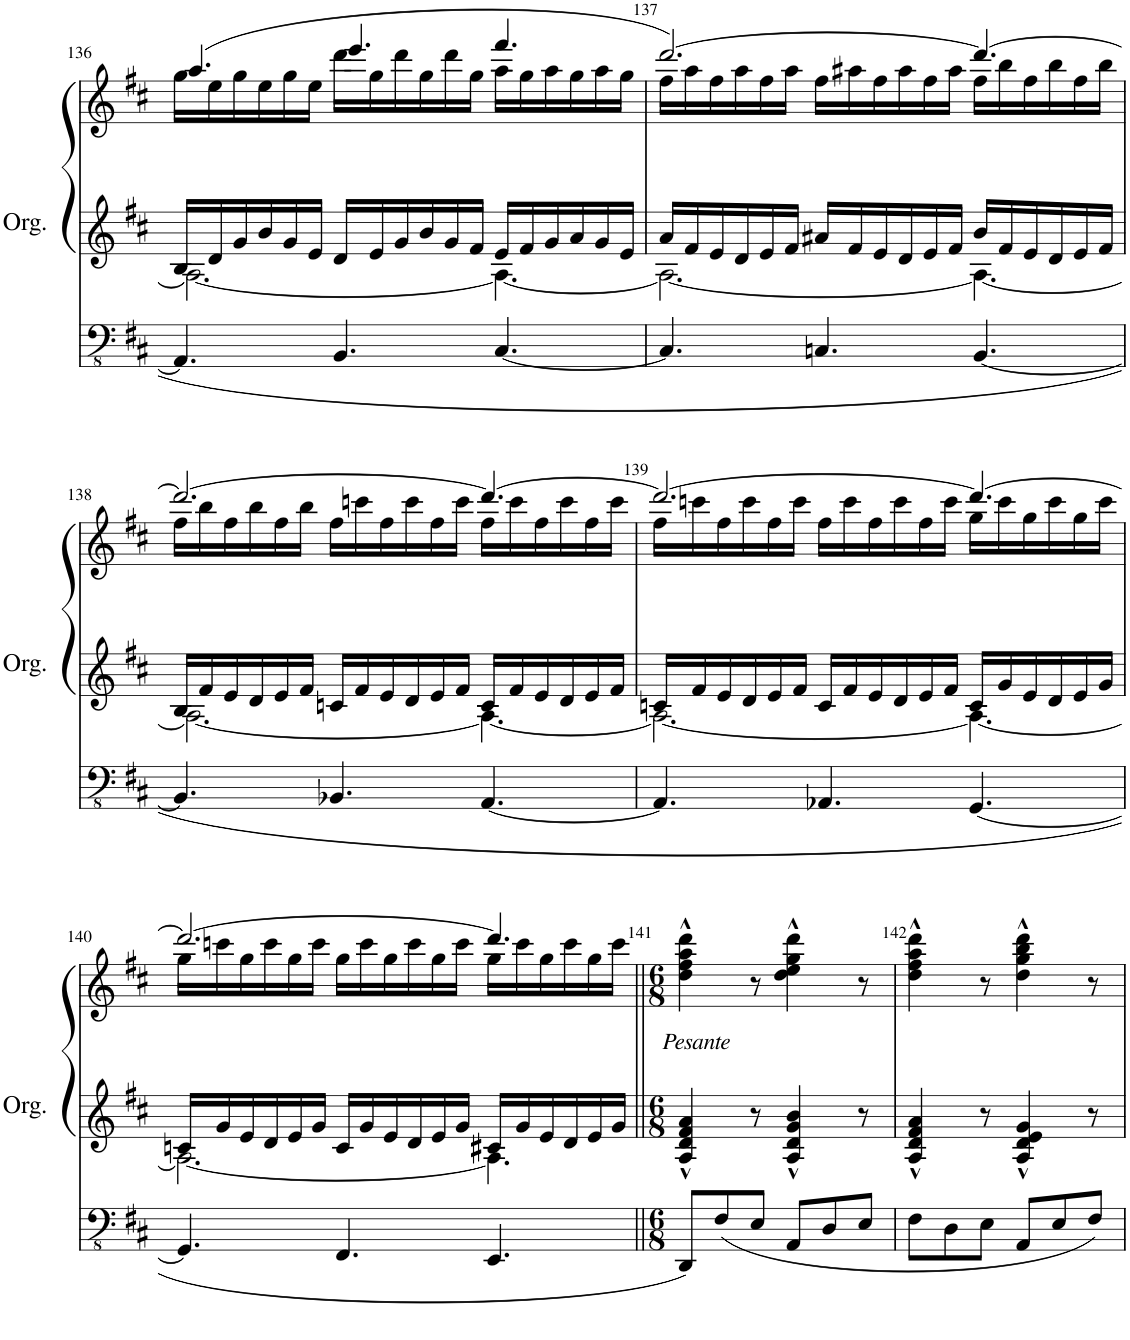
**kern	**kern	**kern
*part1	*part1	*part1
*staff3	*staff2	*staff1
*I"Orgue à tuyaux	*	*
*I'Org.	*	*
!!LO:PB:g=z
*clefFv4	*clefG2	*clefG2
*k[f#c#]	*k[f#c#]	*k[f#c#]
*M9/8	*M9/8	*M9/8
=136	=136	=136
*	*^	*^
4.AAA/]	16B/LL	2.A\_	(4.aa/	16gg\LL
.	16d/	.	.	16ee\
.	16g/	.	.	16gg\
.	16b/	.	.	16ee\
.	16g/	.	.	16gg\
.	16e/JJ	.	.	16ee\JJ
4.BBB/	16d/LL	.	4.eee/	16ddd\LL
.	16e/	.	.	16gg\
.	16g/	.	.	16ddd\
.	16b/	.	.	16gg\
.	16g/	.	.	16ddd\
.	16f#/JJ	.	.	16gg\JJ
[4.CC#/	16e/LL	4.A\_	4.fff#/	16aa\LL
.	16f#/	.	.	16gg\
.	16g/	.	.	16aa\
.	16a/	.	.	16gg\
.	16g/	.	.	16aa\
.	16e/JJ	.	.	16gg\JJ
=137	=137	=137	=137	=137
4.CC#/]	16a/LL	2.A\_	[2.ddd/)	16ff#\LL
.	16f#/	.	.	16aa\
.	16e/	.	.	16ff#\
.	16d/	.	.	16aa\
.	16e/	.	.	16ff#\
.	16f#/JJ	.	.	16aa\JJ
4.CCn/	16a#X/LL	.	.	16ff#\LL
.	16f#/	.	.	16aa#X\
.	16e/	.	.	16ff#\
.	16d/	.	.	16aa#\
.	16e/	.	.	16ff#\
.	16f#/JJ	.	.	16aa#\JJ
[4.BBB/	16b/LL	4.A\_	4.ddd/_	16ff#\LL
.	16f#/	.	.	16bb\
.	16e/	.	.	16ff#\
.	16d/	.	.	16bb\
.	16e/	.	.	16ff#\
.	16f#/JJ	.	.	16bb\JJ
!!LO:LB:g=z	!!
=138	=138	=138	=138	=138
4.BBB/]	16B/LL	2.A\_	2.ddd/_	16ff#\LL
.	16f#/	.	.	16bb\
.	16e/	.	.	16ff#\
.	16d/	.	.	16bb\
.	16e/	.	.	16ff#\
.	16f#/JJ	.	.	16bb\JJ
4.BBB-X/	16cn/LL	.	.	16ff#\LL
.	16f#/	.	.	16cccn\
.	16e/	.	.	16ff#\
.	16d/	.	.	16ccc\
.	16e/	.	.	16ff#\
.	16f#/JJ	.	.	16ccc\JJ
[4.AAA/	16c/LL	4.A\_	4.ddd/_	16ff#\LL
.	16f#/	.	.	16ccc\
.	16e/	.	.	16ff#\
.	16d/	.	.	16ccc\
.	16e/	.	.	16ff#\
.	16f#/JJ	.	.	16ccc\JJ
=139	=139	=139	=139	=139
4.AAA/]	16cn/LL	2.A\_	2.ddd/_	16ff#\LL
.	16f#/	.	.	16cccn\
.	16e/	.	.	16ff#\
.	16d/	.	.	16ccc\
.	16e/	.	.	16ff#\
.	16f#/JJ	.	.	16ccc\JJ
4.AAA-X/	16c/LL	.	.	16ff#\LL
.	16f#/	.	.	16ccc\
.	16e/	.	.	16ff#\
.	16d/	.	.	16ccc\
.	16e/	.	.	16ff#\
.	16f#/JJ	.	.	16ccc\JJ
[4.GGG/	16c/LL	4.A\_	4.ddd/_	16gg\LL
.	16g/	.	.	16ccc\
.	16e/	.	.	16gg\
.	16d/	.	.	16ccc\
.	16e/	.	.	16gg\
.	16g/JJ	.	.	16ccc\JJ
!!LO:LB:g=z	!!
=140	=140	=140	=140	=140
4.GGG/]	16cn/LL	2.A\_	2.ddd/_	16gg\LL
.	16g/	.	.	16cccn\
.	16e/	.	.	16gg\
.	16d/	.	.	16ccc\
.	16e/	.	.	16gg\
.	16g/JJ	.	.	16ccc\JJ
4.FFF#/	16c/LL	.	.	16gg\LL
.	16g/	.	.	16ccc\
.	16e/	.	.	16gg\
.	16d/	.	.	16ccc\
.	16e/	.	.	16gg\
.	16g/JJ	.	.	16ccc\JJ
4.EEE/	16c#X/LL	4.A\]	4.ddd/]	16gg\LL
.	16g/	.	.	16ccc\
.	16e/	.	.	16gg\
.	16d/	.	.	16ccc\
.	16e/	.	.	16gg\
.	16g/JJ	.	.	16ccc\JJ
*	*v	*v	*	*
*	*	*v	*v
=141||	=141||	=141||
*M6/8	*M6/8	*M6/8
*	*	*^
!	!	!LO:TX:b:i:t=Pesante	!
*	*	*v	*v
8DDD/L	4A/^^ 4d/^^ 4f#/^^ 4a/^^	4dd\^^ 4ff#\^^ 4aa\^^ 4ddd\^^
8FF#/	.	.
8EE/J	8r	8r
8AAA/L	4A/^^ 4d/^^ 4g/^^ 4b/^^	4dd\^^ 4ee\^^ 4gg\^^ 4ddd\^^
8DD/	.	.
8EE/J	8r	8r
=142	=142	=142
8FF#\L	4A/^^ 4d/^^ 4f#/^^ 4a/^^	4dd\^^ 4ff#\^^ 4aa\^^ 4ddd\^^
8DD\	.	.
8EE\J	8r	8r
8AAA/L	4A/^^ 4d/^^ 4e/^^ 4g/^^	4dd\^^ 4gg\^^ 4bb\^^ 4ddd\^^
8EE/	.	.
8FF#/J	8r	8r
=	=	=
*-	*-	*-
